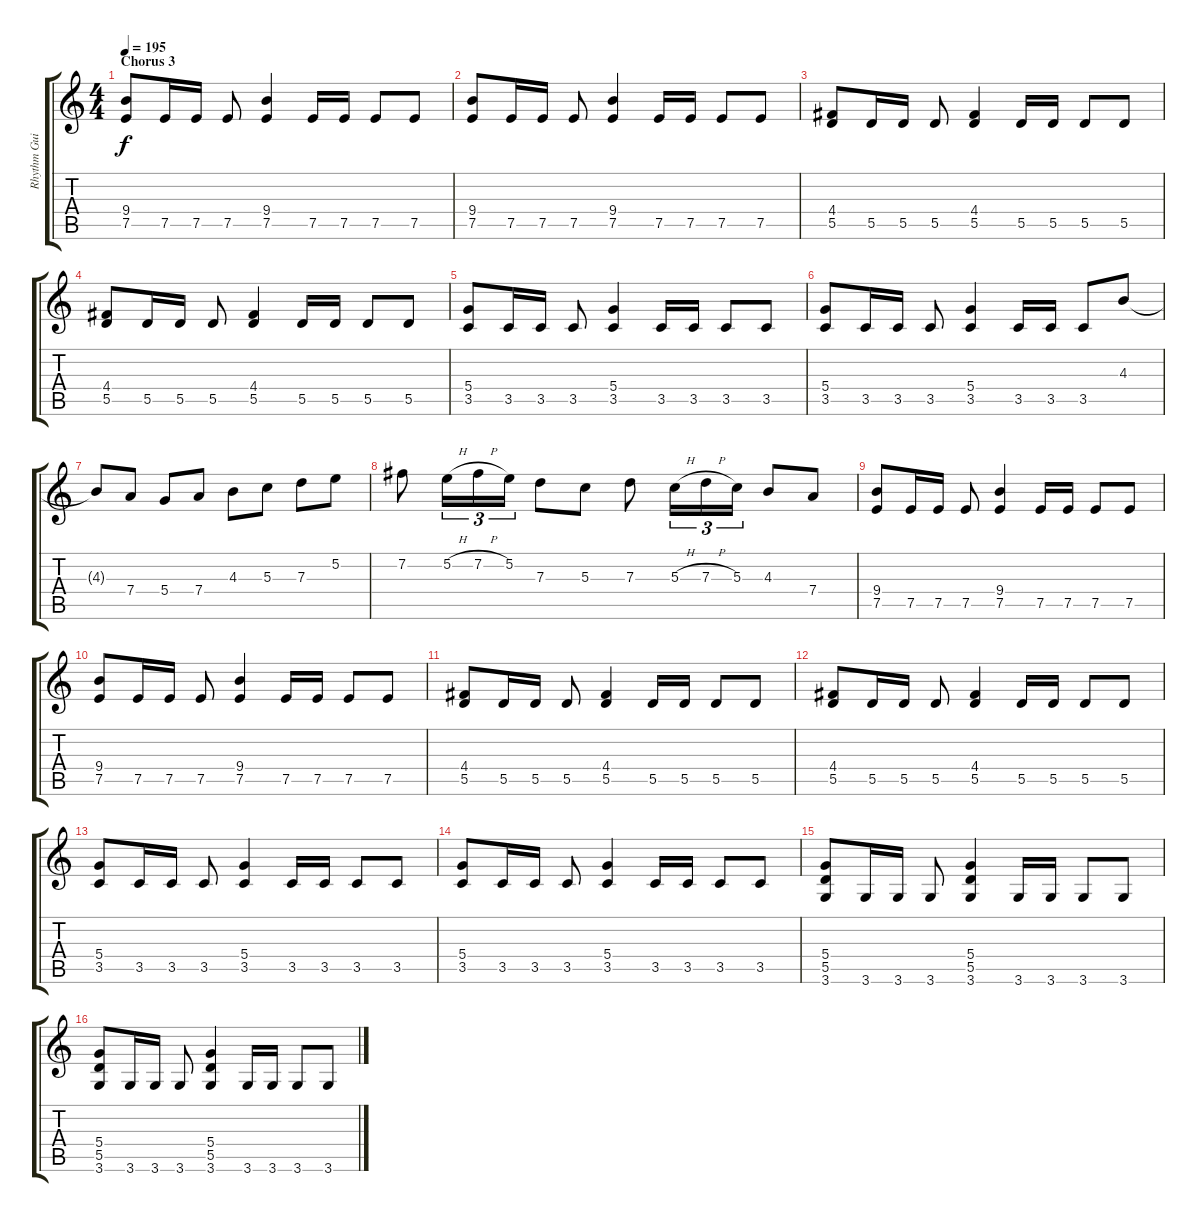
\track ("Rhythm Guitar 2" "Rhythm Gui") {instrument overdrivenguitar}
\staff {score tabs}
\tuning (E4 B3 G3 D3 A2 E2) {hide}
\ts (4 4)
\section ("" "Chorus 3")
\tempo 195
\clef g2
\ks c
(9.4 7.5).8{dy f} 7.5.16 7.5.16 7.5.8 (9.4 7.5).4 7.5.16 7.5.16 7.5.8 7.5.8 |
(9.4 7.5).8 7.5.16 7.5.16 7.5.8 (9.4 7.5).4 7.5.16 7.5.16 7.5.8 7.5.8 |
(4.4 5.5).8 5.5.16 5.5.16 5.5.8 (4.4 5.5).4 5.5.16 5.5.16 5.5.8 5.5.8 |
(4.4 5.5).8 5.5.16 5.5.16 5.5.8 (4.4 5.5).4 5.5.16 5.5.16 5.5.8 5.5.8 |
(5.4 3.5).8 3.5.16 3.5.16 3.5.8 (5.4 3.5).4 3.5.16 3.5.16 3.5.8 3.5.8 |
(5.4 3.5).8 3.5.16 3.5.16 3.5.8 (5.4 3.5).4 3.5.16 3.5.16 3.5.8 4.3.8 |
4.3{t}.8 7.4.8 5.4.8 7.4.8 4.3.8 5.3.8 7.3.8 5.2.8 |
7.2.8 5.2{h}.16{tu (3 2)} 7.2{h}.16{tu (3 2)} 5.2.16{tu (3 2)} 7.3.8 5.3.8 7.3.8 5.3{h}.16{tu (3 2)} 7.3{h}.16{tu (3 2)} 5.3.16{tu (3 2)} 4.3.8 7.4.8 |
(9.4 7.5).8 7.5.16 7.5.16 7.5.8 (9.4 7.5).4 7.5.16 7.5.16 7.5.8 7.5.8 |
(9.4 7.5).8 7.5.16 7.5.16 7.5.8 (9.4 7.5).4 7.5.16 7.5.16 7.5.8 7.5.8 |
(4.4 5.5).8 5.5.16 5.5.16 5.5.8 (4.4 5.5).4 5.5.16 5.5.16 5.5.8 5.5.8 |
(4.4 5.5).8 5.5.16 5.5.16 5.5.8 (4.4 5.5).4 5.5.16 5.5.16 5.5.8 5.5.8 |
(5.4 3.5).8 3.5.16 3.5.16 3.5.8 (5.4 3.5).4 3.5.16 3.5.16 3.5.8 3.5.8 |
(5.4 3.5).8 3.5.16 3.5.16 3.5.8 (5.4 3.5).4 3.5.16 3.5.16 3.5.8 3.5.8 |
(5.4 5.5 3.6).8 3.6.16 3.6.16 3.6.8 (5.4 5.5 3.6).4 3.6.16 3.6.16 3.6.8 3.6.8 |
(5.4 5.5 3.6).8 3.6.16 3.6.16 3.6.8 (5.4 5.5 3.6).4 3.6.16 3.6.16 3.6.8 3.6.8
